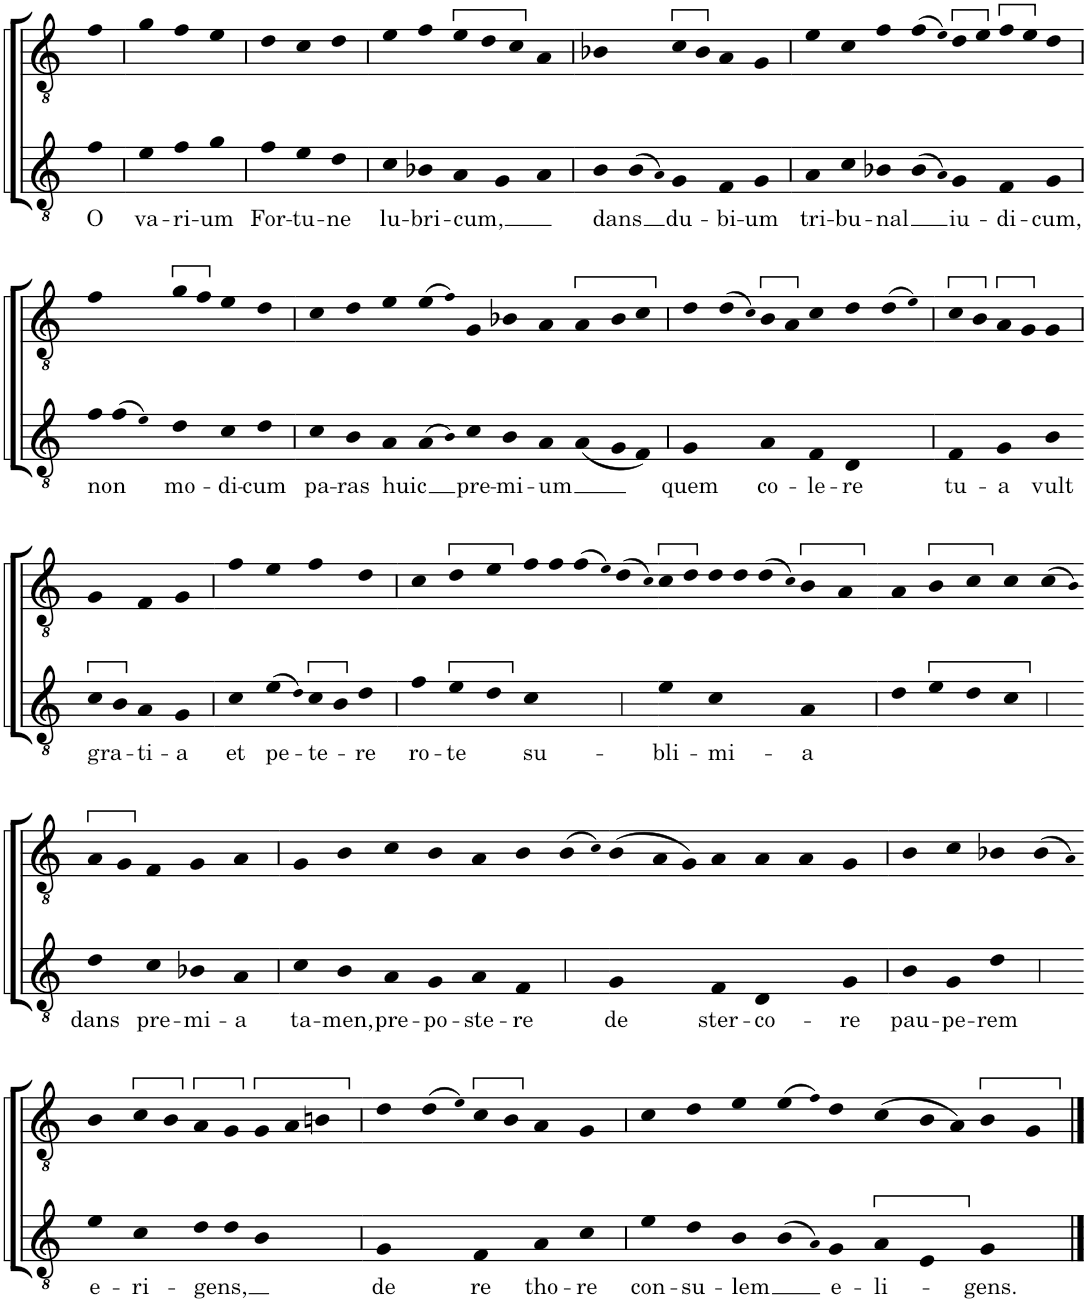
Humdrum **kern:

**kern	**text	**kern
*part2	*part2	*part1
*staff2	*staff2	*staff1
*I"Tenor 2	*	*I"Tenor 1
*clefGv2	*	*clefGv2
*k[]	*	*k[]
*M6/4	*	*M6/4
=1	=1	=1
!	!LO:LY:b	!
4f	O	4f
=2'	=2'	=2'
*M3/4	*	*M3/4
!	!LO:LY:b	!
4e	va-	4g
!	!LO:LY:b	!
4f	-ri-	4f
!	!LO:LY:b	!
4g	-um	4e
=3'	=3'	=3'
!	!LO:LY:b	!
4f	For-	4d
!	!LO:LY:b	!
4e	-tu-	4c
!	!LO:LY:b	!
4d	-ne	4d
=4'	=4'	=4'
*M5/4	*	*M5/4
!	!LO:LY:b	!
4c	lu-	4e
!	!LO:LY:b	!
4B-X	-bri-	4f
!	!LO:LY:b	!
4A	-cum,	6e
.	.	6d
4G	.	.
.	.	6c
4A	.	4A
=5'	=5'	=5'
!	!LO:LY:b	!
4B	dans	4B-X
(8BL	.	4ryy
8A!J)	.	.
!	!LO:LY:b	!
4G	du-	8cL
.	.	8B-J
!	!LO:LY:b	!
4F	-bi-	4A
!	!LO:LY:b	!
4G	-um	4G
=6'	=6'	=6'
*M6/4	*	*M6/4
!	!LO:LY:b	!
4A	tri-	4e
!	!LO:LY:b	!
4c	-bu-	4c
!	!LO:LY:b	!
4B-X	-nal	4f
(8B-	.	(8f
8A!)	.	8e!)
!	!LO:LY:b	!
4G	iu-	8d
.	.	8e
!	!LO:LY:b	!
4F	-di-	8f
.	.	8e
!	!LO:LY:b	!
4G	-cum,	4d
!!LO:LB:g=z
=7'	=7'	=7'
!	!LO:LY:b	!
8fL	non	4f
(8fJ	.	.
4e!)	.	4ryy
!	!LO:LY:b	!
4d	mo-	8gL
.	.	8fJ
!	!LO:LY:b	!
4c	-di-	4e
!	!LO:LY:b	!
4d	-cum	4d
=8'	=8'	=8'
!	!LO:LY:b	!
4c	pa-	4c
!	!LO:LY:b	!
4B	-ras	4d
!	!LO:LY:b	!
4A	huic	4e
(8A	.	(8e
8B!)	.	8f!)
!	!LO:LY:b	!
4c	pre-	4G
!	!LO:LY:b	!
4B	-mi-	4B-X
!	!LO:LY:b	!
4A	-um	4A
(4A	.	4A
8G	.	8B-
8F)	.	8c
=9'	=9'	=9'
!	!LO:LY:b	!
4G	quem	4d
4ryy	.	(8dL
.	.	8c!)
!	!LO:LY:b	!
4A	co-	8B
.	.	8AJ
!	!LO:LY:b	!
4F	-le-	4c
!	!LO:LY:b	!
4D	-re	4d
4ryy	.	(8dL
.	.	8e!J)
=10'	=10'	=10'
!	!LO:LY:b	!
4F	tu-	8cL
.	.	8B
!	!LO:LY:b	!
4G	-a	8A
.	.	8GJ
!	!LO:LY:b	!
4B	vult	4G
!!LO:LB:g=z
=11'	=11'	=11'
!	!LO:LY:b	!
8cL	gra-	4G
8BJ	.	.
!	!LO:LY:b	!
4A	-ti-	4F
!	!LO:LY:b	!
4G	-a	4G
=12'	=12'	=12'
!	!LO:LY:b	!
4c	et	4f
!	!LO:LY:b	!
(8eL	pe-	4e
8d!)	.	.
!	!LO:LY:b	!
8c	-te-	4f
8BJ	.	.
!	!LO:LY:b	!
4d	-re	4d
=13'	=13'	=13'
!	!LO:LY:b	!
4f	ro-	4c
!	!LO:LY:b	!
4e	-te	4d
4d	.	4e
!	!LO:LY:b	!
4c	su-	8fL
.	.	8f
4ryy	.	(8f
.	.	8e!)
4ryy	.	(8d
.	.	8c!J)
=14-	=14-	=14-
!	!LO:LY:b	!
4e	-bli-	8cL
.	.	8d
!	!LO:LY:b	!
4c	-mi-	8d
.	.	8d
4ryy	.	(8d
.	.	8c!J)
!	!LO:LY:b	!
4A	-a	4B
4ryy	.	4A
=15-	=15-	=15-
4d	.	4A
4e	.	4B
4d	.	4c
4c	.	4c
4ryy	.	(8cL
.	.	8B!J)
!!LO:LB:g=z
=16-	=16-	=16-
!	!LO:LY:b	!
4d	dans	8AL
.	.	8GJ
!	!LO:LY:b	!
4c	pre-	4F
!	!LO:LY:b	!
4B-X	-mi-	4G
!	!LO:LY:b	!
4A	-a	4A
=17'	=17'	=17'
!	!LO:LY:b	!
4c	ta-	4G
!	!LO:LY:b	!
4B	-men,	4B
!	!LO:LY:b	!
4A	pre-	4c
!	!LO:LY:b	!
4G	-po-	4B
!	!LO:LY:b	!
4A	-ste-	4A
!	!LO:LY:b	!
4F	-re	4B
4ryy	.	(8B
.	.	8c!)
=18-	=18-	=18-
!	!LO:LY:b	!
4G	de	(4B
4ryy	.	8AL
.	.	8GJ)
!	!LO:LY:b	!
4F	ster-	4A
!	!LO:LY:b	!
4D	-co-	4A
4ryy	.	4A
!	!LO:LY:b	!
4G	-re	4G
=19'	=19'	=19'
!	!LO:LY:b	!
4B	pau-	4B
!	!LO:LY:b	!
4G	-pe-	4c
!	!LO:LY:b	!
4d	-rem	4B-X
4ryy	.	(8B-L
.	.	8A!J)
!!LO:LB:g=z
=20-	=20-	=20-
!	!LO:LY:b	!
4e	e-	4B
!	!LO:LY:b	!
4c	-ri-	8cL
.	.	8B
!	!LO:LY:b	!
8dL	-gens,	8A
8dJ	.	8GJ
4B	.	8GL
.	.	8AJ
4ryy	.	4Bn
=21'	=21'	=21'
!	!LO:LY:b	!
4G	de	4d
4ryy	.	(8dL
.	.	8e!J)
!	!LO:LY:b	!
4F	re	8cL
.	.	8BJ
!	!LO:LY:b	!
4A	-tho-	4A
!	!LO:LY:b	!
4c	-re	4G
=22'	=22'	=22'
*M2/1	*	*M2/1
!	!LO:LY:b	!
4e	con-	4c
!	!LO:LY:b	!
4d	-su-	4d
!	!LO:LY:b	!
4B	-lem	4e
(8B	.	(8e
8A!)	.	8f!)
!	!LO:LY:b	!
4G	e-	4d
!	!LO:LY:b	!
4A	-li-	(4c
4E	.	8B
.	.	8A)
!	!LO:LY:b	!
4G	-gens.	4B
4ryy	.	4G
==	==	==
*-	*-	*-
